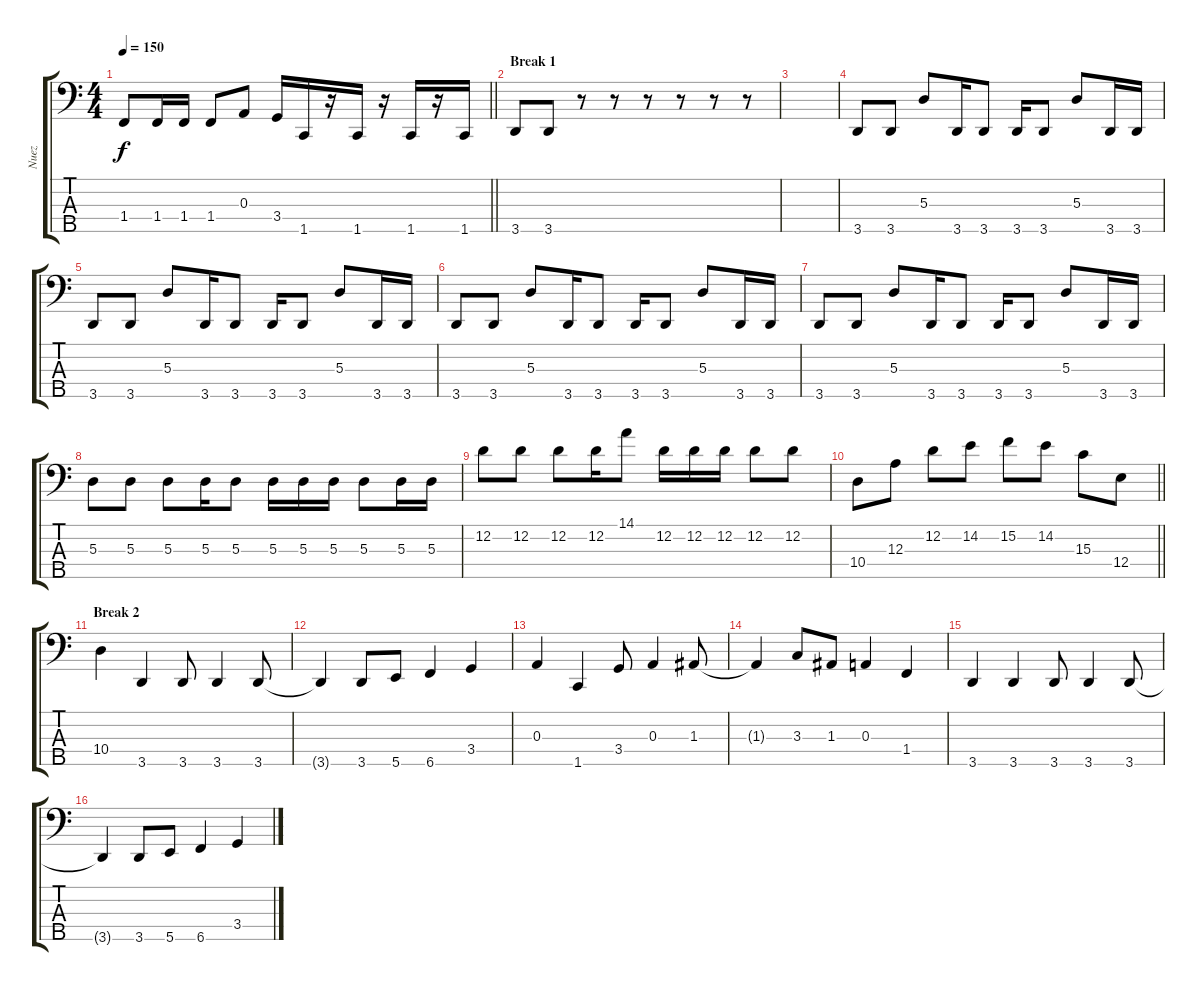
\track ("Nuez" "Nuez") {instrument electricbassfinger}
\staff {score tabs}
\tuning (G2 D2 A1 E1 B0) {hide}
\ts (4 4)
\tempo 150
\clef f4
\barLineRight lightlight
\ks c
1.4.8{dy f} 1.4.16 1.4.16 1.4.8 0.3.8 3.4.16 1.5.16 r.16 1.5.16 r.16 1.5.16 r.16 1.5.16 |
\section ("" "Break 1")
3.5.8 3.5.8 r.8 r.8 r.8 r.8 r.8 r.8 |
|
3.5.8 3.5.8 5.3.8 3.5.16 3.5.8 3.5.16 3.5.8 5.3.8 3.5.16 3.5.16 |
3.5.8 3.5.8 5.3.8 3.5.16 3.5.8 3.5.16 3.5.8 5.3.8 3.5.16 3.5.16 |
3.5.8 3.5.8 5.3.8 3.5.16 3.5.8 3.5.16 3.5.8 5.3.8 3.5.16 3.5.16 |
3.5.8 3.5.8 5.3.8 3.5.16 3.5.8 3.5.16 3.5.8 5.3.8 3.5.16 3.5.16 |
5.3.8 5.3.8 5.3.8 5.3.16 5.3.8 5.3.16 5.3.16 5.3.16 5.3.8 5.3.16 5.3.16 |
12.2.8 12.2.8 12.2.8 12.2.16 14.1.8 12.2.16 12.2.16 12.2.16 12.2.8 12.2.8 |
\barLineRight lightlight
10.4.8 12.3.8 12.2.8 14.2.8 15.2.8 14.2.8 15.3.8 12.4.8 |
\section ("" "Break 2")
10.4.4 3.5.4 3.5.8 3.5.4 3.5.8 |
3.5{t}.4 3.5.8 5.5.8 6.5.4 3.4.4 |
0.3.4 1.5.4 3.4.8 0.3.4 1.3.8 |
1.3{t}.4 3.3.8 1.3.8 0.3.4 1.4.4 |
3.5.4 3.5.4 3.5.8 3.5.4 3.5.8 |
3.5{t}.4 3.5.8 5.5.8 6.5.4 3.4.4
